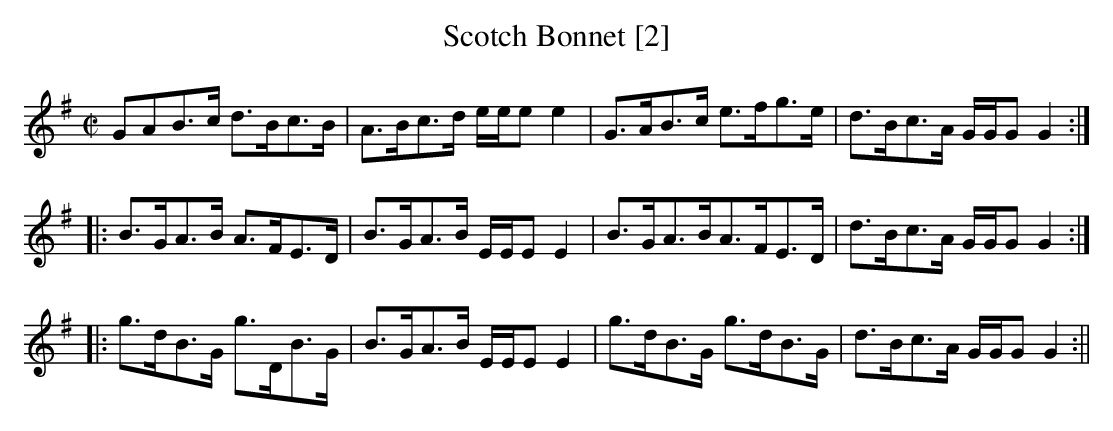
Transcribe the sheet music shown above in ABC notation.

X:1
T:Scotch Bonnet [2]
M:C|
L:1/8
K:G
GAB>c d>Bc>B|A>Bc>d e/e/e e2|G>AB>c e>fg>e|d>Bc>A G/G/G G2:|
|:B>GA>B A>FE>D|B>GA>B E/E/E E2|B>GA>BA>FE>D|d>Bc>A G/G/G G2:|
|:g>dB>G g>DB>G|B>GA>B E/E/E E2|g>dB>G g>dB>G|d>Bc>A G/G/G G2:||
